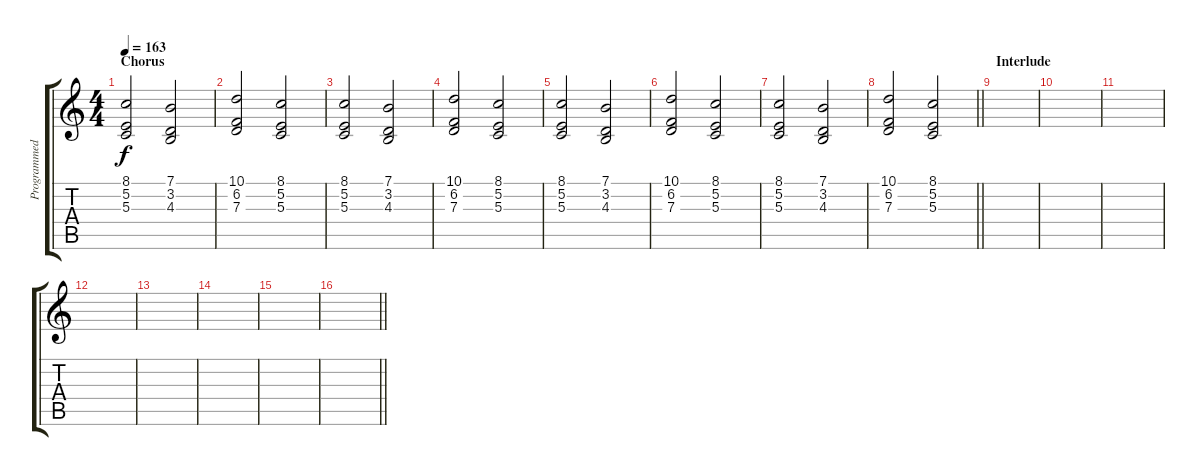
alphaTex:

\track ("Programmed Vox" "Programmed") {instrument choiraahs}
\staff {score tabs}
\tuning (E4 B3 G3 D3 A2 E2) {hide}
\ts (4 4)
\section ("" "Chorus")
\tempo 163
\clef g2
\ks c
(8.1 5.2 5.3).2{dy f} (7.1 3.2 4.3).2 |
(10.1 6.2 7.3).2 (8.1 5.2 5.3).2 |
(8.1 5.2 5.3).2 (7.1 3.2 4.3).2 |
(10.1 6.2 7.3).2 (8.1 5.2 5.3).2 |
(8.1 5.2 5.3).2 (7.1 3.2 4.3).2 |
(10.1 6.2 7.3).2 (8.1 5.2 5.3).2 |
(8.1 5.2 5.3).2 (7.1 3.2 4.3).2 |
\barLineRight lightlight
(10.1 6.2 7.3).2 (8.1 5.2 5.3).2 |
\section ("" "Interlude")
|
|
|
|
|
|
|
\barLineRight lightlight
